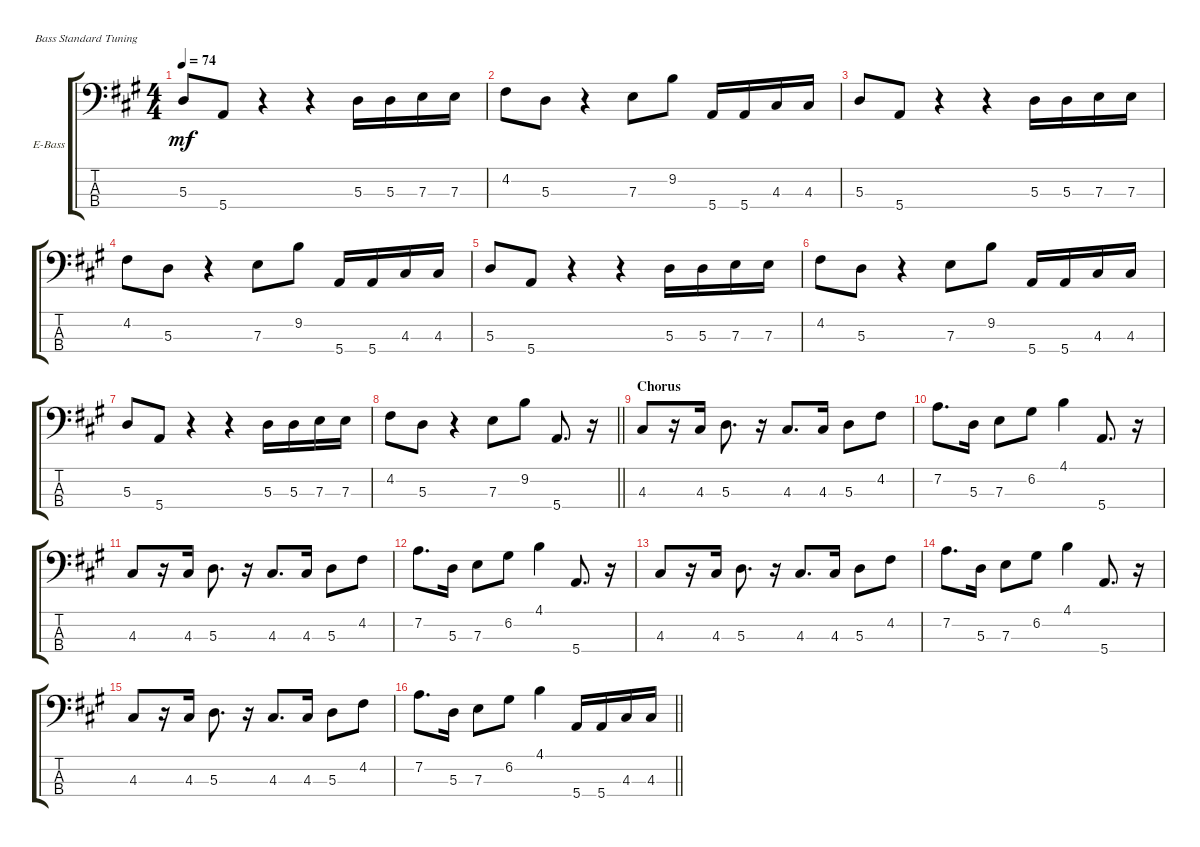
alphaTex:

\bracketExtendMode groupsimilarinstruments
\firstSystemTrackNameOrientation horizontal
\otherSystemsTrackNameOrientation horizontal
\track ("Bass" "E-Bass") {instrument electricbassfinger}
\staff {score tabs}
\tuning (G2 D2 A1 E1)
\ts (4 4)
\tempo 74
\clef f4
\ks a
5.3.8{dy mf} 5.4.8 r.4 r.4 5.3.16 5.3.16 7.3.16 7.3.16 |
4.2.8 5.3.8 r.4 7.3.8 9.2.8 5.4.16 5.4.16 4.3.16 4.3.16 |
5.3.8 5.4.8 r.4 r.4 5.3.16 5.3.16 7.3.16 7.3.16 |
4.2.8 5.3.8 r.4 7.3.8 9.2.8 5.4.16 5.4.16 4.3.16 4.3.16 |
5.3.8 5.4.8 r.4 r.4 5.3.16 5.3.16 7.3.16 7.3.16 |
4.2.8 5.3.8 r.4 7.3.8 9.2.8 5.4.16 5.4.16 4.3.16 4.3.16 |
5.3.8 5.4.8 r.4 r.4 5.3.16 5.3.16 7.3.16 7.3.16 |
\barLineRight lightlight
4.2.8 5.3.8 r.4 7.3.8 9.2.8 5.4.8{d} r.16 |
\section ("" "Chorus")
4.3.8 r.16 4.3.16 5.3.8{d} r.16 4.3.8{d} 4.3.16 5.3.8 4.2.8 |
7.2.8{d} 5.3.16 7.3.8 6.2.8 4.1.4 5.4.8{d} r.16 |
4.3.8 r.16 4.3.16 5.3.8{d} r.16 4.3.8{d} 4.3.16 5.3.8 4.2.8 |
7.2.8{d} 5.3.16 7.3.8 6.2.8 4.1.4 5.4.8{d} r.16 |
4.3.8 r.16 4.3.16 5.3.8{d} r.16 4.3.8{d} 4.3.16 5.3.8 4.2.8 |
7.2.8{d} 5.3.16 7.3.8 6.2.8 4.1.4 5.4.8{d} r.16 |
4.3.8 r.16 4.3.16 5.3.8{d} r.16 4.3.8{d} 4.3.16 5.3.8 4.2.8 |
\barLineRight lightlight
7.2.8{d} 5.3.16 7.3.8 6.2.8 4.1.4 5.4.16 5.4.16 4.3.16 4.3.16
